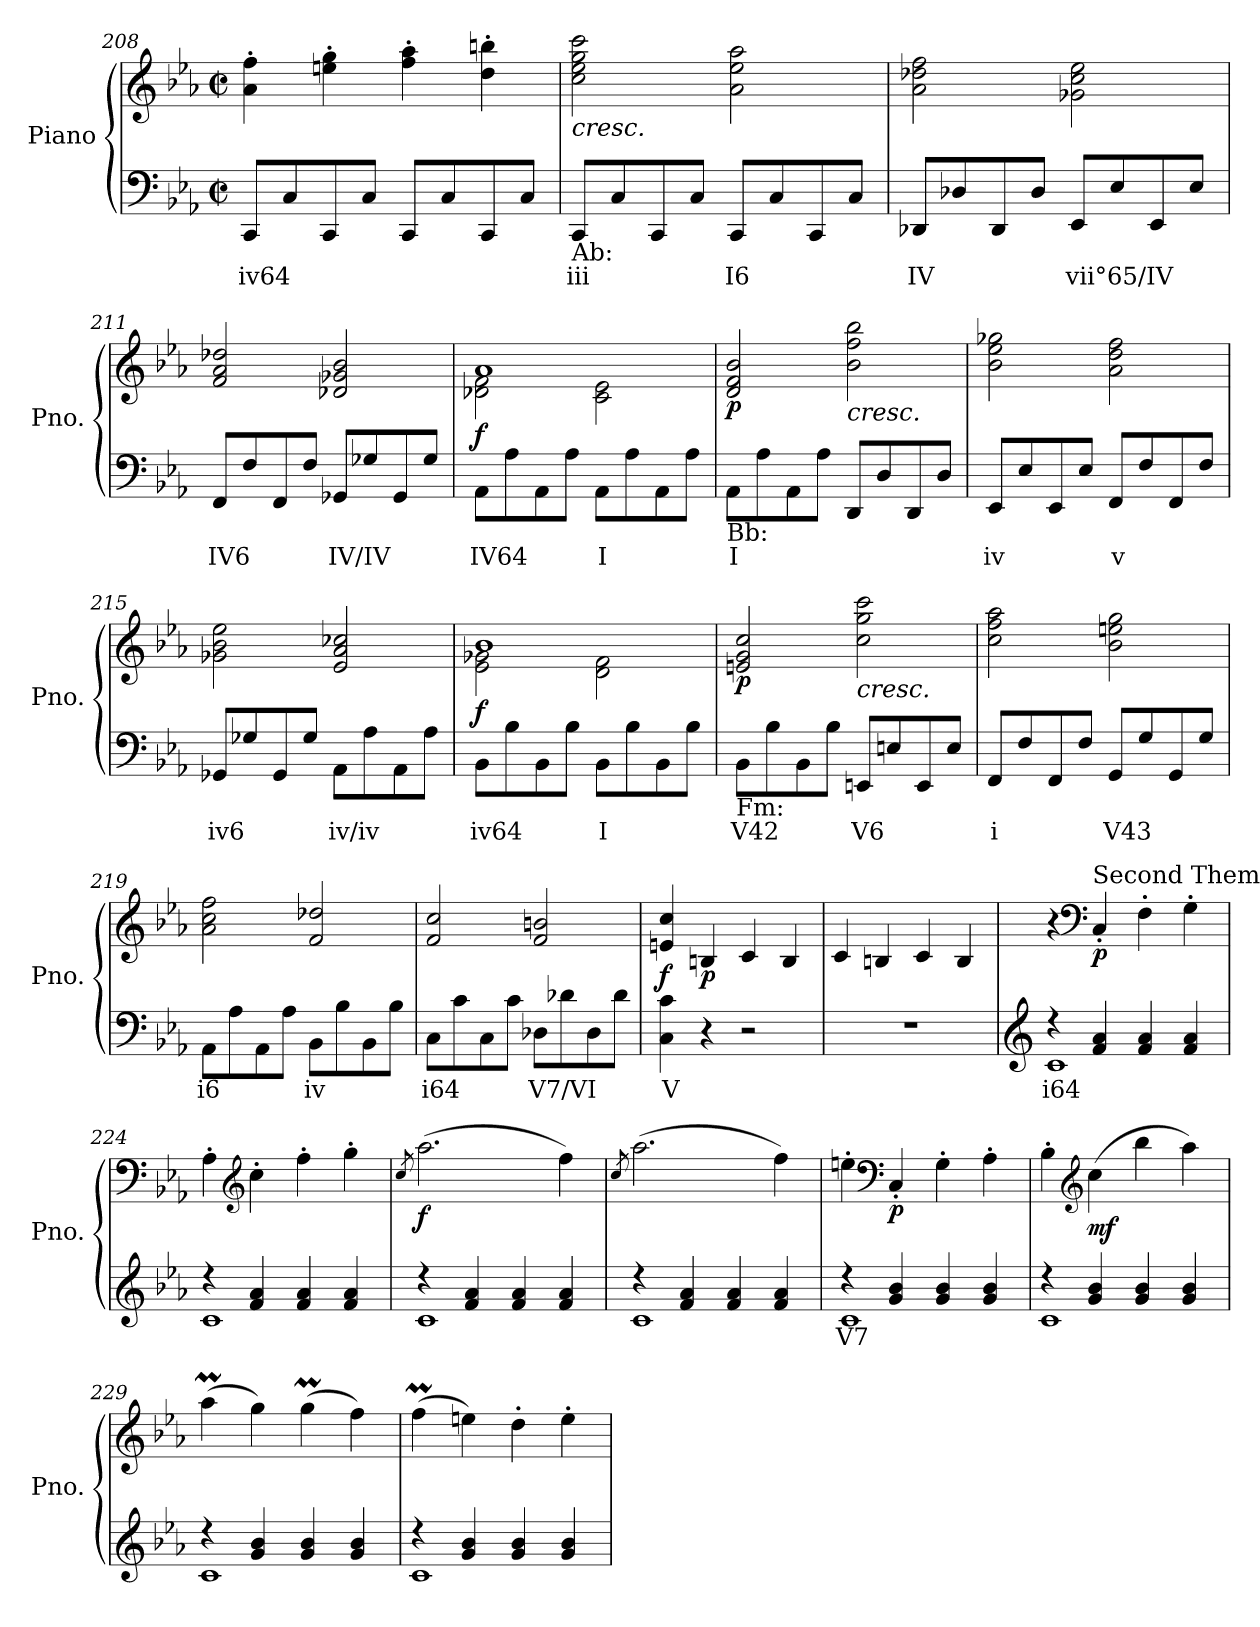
**kern	**text	**kern	**dynam
*part1	*part1	*part1	*part1
*staff2	*staff2	*staff1	*staff1/2
*I"Piano	*	*	*
*I'Pno.	*	*	*
*clefF4	*	*clefG2	*
*k[b-e-a-]	*	*k[b-e-a-]	*
*M2/2	*	*M2/2	*
*met(c|)	*	*met(c|)	*
=208	=208	=208	=208
!	!LO:LY:b	!	!
8CC/L	iv64	4a-\' 4ff\'	.
8C/	.	.	.
8CC/	.	4een\' 4gg\'	.
8C/J	.	.	.
8CC/L	.	4ff\' 4aa-\'	.
8C/	.	.	.
8CC/	.	4dd\' 4bbn\'	.
8C/J	.	.	.
=209	=209	=209	=209
!	!	!LO:TX:b:i:t=cresc.	!
!LO:TX:b:t=Ab&colon;	!	!	!
!	!LO:LY:b	!	!
8CC/L	iii	2cc\ 2ee-\ 2gg\ 2ccc\	.
8C/	.	.	.
8CC/	.	.	.
8C/J	.	.	.
!	!LO:LY:b	!	!
8CC/L	I6	2a-\ 2ee-\ 2aa-\	.
8C/	.	.	.
8CC/	.	.	.
8C/J	.	.	.
!!LO:LB:g=z
=210	=210	=210	=210
!	!LO:LY:b	!	!
8DD-X/L	IV	2a-\ 2dd-X\ 2ff\	.
8D-X/	.	.	.
8DD-/	.	.	.
8D-/J	.	.	.
!	!LO:LY:b	!	!
8EE-/L	vii°65/IV	2g-X\ 2cc\ 2ee-\	.
8E-/	.	.	.
8EE-/	.	.	.
8E-/J	.	.	.
=211	=211	=211	=211
!	!LO:LY:b	!	!
8FF/L	IV6	2f/ 2a-/ 2dd-X/	.
8F/	.	.	.
8FF/	.	.	.
8F/J	.	.	.
!	!LO:LY:b	!	!
8GG-X/L	IV/IV	2d-X/ 2g-X/ 2b-/	.
8G-X/	.	.	.
8GG-/	.	.	.
8G-/J	.	.	.
=212	=212	=212	=212
!	!LO:LY:b	!	!LO:DY:b
*	*	*^	*
8AA-\L	IV64	1a-	2d-X\ 2f\	f
8A-\	.	.	.	.
8AA-\	.	.	.	.
8A-\J	.	.	.	.
!	!LO:LY:b	!	!	!
8AA-\L	I	.	2c\ 2e-\	.
8A-\	.	.	.	.
8AA-\	.	.	.	.
8A-\J	.	.	.	.
*	*	*v	*v	*
=213	=213	=213	=213
!LO:TX:b:t=Bb&colon;	!	!	!
!	!LO:LY:b	!	!LO:DY:b
8AA-\L	I	2d/ 2f/ 2b-/	p
8A-\	.	.	.
8AA-\	.	.	.
8A-\J	.	.	.
!	!	!LO:TX:b:i:t=cresc.	!
8DD/L	.	2b-\ 2ff\ 2bb-\	.
8D/	.	.	.
8DD/	.	.	.
8D/J	.	.	.
=214	=214	=214	=214
!	!LO:LY:b	!	!
8EE-/L	iv	2b-\ 2ee-\ 2gg-X\	.
8E-/	.	.	.
8EE-/	.	.	.
8E-/J	.	.	.
!	!LO:LY:b	!	!
8FF/L	v	2a-\ 2dd\ 2ff\	.
8F/	.	.	.
8FF/	.	.	.
8F/J	.	.	.
=215	=215	=215	=215
!	!LO:LY:b	!	!
8GG-X/L	iv6	2g-X\ 2b-\ 2ee-\	.
8G-X/	.	.	.
8GG-/	.	.	.
8G-/J	.	.	.
!	!LO:LY:b	!	!
8AA-\L	iv/iv	2e-/ 2a-/ 2cc-X/	.
8A-\	.	.	.
8AA-\	.	.	.
8A-\J	.	.	.
=216	=216	=216	=216
!	!LO:LY:b	!	!LO:DY:b
*	*	*^	*
8BB-\L	iv64	1b-	2e-\ 2g-X\	f
8B-\	.	.	.	.
8BB-\	.	.	.	.
8B-\J	.	.	.	.
!	!LO:LY:b	!	!	!
8BB-\L	I	.	2d\ 2f\	.
8B-\	.	.	.	.
8BB-\	.	.	.	.
8B-\J	.	.	.	.
*	*	*v	*v	*
!!LO:PB:g=z
=217	=217	=217	=217
!LO:TX:b:t=Fm&colon;	!	!	!
!	!LO:LY:b	!	!LO:DY:b
8BB-\L	V42	2en/ 2g/ 2cc/	p
8B-\	.	.	.
8BB-\	.	.	.
8B-\J	.	.	.
!	!	!LO:TX:b:i:t=cresc.	!
!	!LO:LY:b	!	!
8EEn/L	V6	2cc\ 2gg\ 2ccc\	.
8En/	.	.	.
8EE/	.	.	.
8E/J	.	.	.
=218	=218	=218	=218
!	!LO:LY:b	!	!
8FF/L	i	2cc\ 2ff\ 2aa-\	.
8F/	.	.	.
8FF/	.	.	.
8F/J	.	.	.
!	!LO:LY:b	!	!
8GG/L	V43	2b-\ 2een\ 2gg\	.
8G/	.	.	.
8GG/	.	.	.
8G/J	.	.	.
=219	=219	=219	=219
!	!LO:LY:b	!	!
8AA-\L	i6	2a-\ 2cc\ 2ff\	.
8A-\	.	.	.
8AA-\	.	.	.
8A-\J	.	.	.
!	!LO:LY:b	!	!
8BB-\L	iv	2f/ 2dd-X/	.
8B-\	.	.	.
8BB-\	.	.	.
8B-\J	.	.	.
=220	=220	=220	=220
!	!LO:LY:b	!	!
8C\L	i64	2f/ 2cc/	.
8c\	.	.	.
8C\	.	.	.
8c\J	.	.	.
!	!LO:LY:b	!	!
8D-X\L	V7/VI	2f/ 2bn/	.
8d-X\	.	.	.
8D-\	.	.	.
8d-\J	.	.	.
=221	=221	=221	=221
!	!LO:LY:b	!	!LO:DY:b
4C\ 4c\	V	4en/ 4cc/	f
!	!	!	!LO:DY:b
4r	.	4Bn/	p
2r	.	4c/	.
.	.	4B/	.
=222	=222	=222	=222
1r	.	4c/	.
.	.	4Bn/	.
.	.	4c/	.
.	.	4B/	.
=223	=223	=223	=223
*clefG2	*	*	*
*^	*	*	*
!	!	!LO:LY:b	!	!
4r	1c	i64	4r	.
*	*	*	*clefF4	*
!	!	!	!LO:TX:a:t=Second Theme	!
!	!	!	!	!LO:DY:b
4f/ 4a-/	.	.	4C'/	p
4f/ 4a-/	.	.	4F'\	.
4f/ 4a-/	.	.	4G'\	.
=224	=224	=224	=224	=224
4r	1c	.	4A-'\	.
*	*	*	*clefG2	*
4f/ 4a-/	.	.	4cc'\	.
4f/ 4a-/	.	.	4ff'\	.
4f/ 4a-/	.	.	4gg'\	.
=225	=225	=225	=225	=225
.	.	.	8qcc/	.
!	!	!	!	!LO:DY:b
4r	1c	.	(>2.aa-\	f
4f/ 4a-/	.	.	.	.
4f/ 4a-/	.	.	.	.
4f/ 4a-/	.	.	4ff\)	.
!!LO:LB:g=z
=226	=226	=226	=226	=226
.	.	.	8qcc/	.
4r	1c	.	(>2.aa-\	.
4f/ 4a-/	.	.	.	.
4f/ 4a-/	.	.	.	.
4f/ 4a-/	.	.	4ff\)	.
=227	=227	=227	=227	=227
!	!	!LO:LY:b	!	!
4r	1c	V7	4een'\	.
*	*	*	*clefF4	*
!	!	!	!	!LO:DY:b
4g/ 4b-/	.	.	4C'/	p
4g/ 4b-/	.	.	4G'\	.
4g/ 4b-/	.	.	4A-'\	.
=228	=228	=228	=228	=228
4r	1c	.	4B-'\	.
*	*	*	*clefG2	*
!	!	!	!	!LO:DY:b
4g/ 4b-/	.	.	(>4cc\	mf
4g/ 4b-/	.	.	4bb-\	.
4g/ 4b-/	.	.	4aa-\)	.
=229	=229	=229	=229	=229
4r	1c	.	(>4aa-M\	.
4g/ 4b-/	.	.	4gg\)	.
4g/ 4b-/	.	.	(>4ggm\	.
4g/ 4b-/	.	.	4ff\)	.
=230	=230	=230	=230	=230
4r	1c	.	(>4ffM\	.
4g/ 4b-/	.	.	4een\)	.
4g/ 4b-/	.	.	4dd'\	.
4g/ 4b-/	.	.	4ee'\	.
*v	*v	*	*	*
=	=	=	=
*-	*-	*-	*-
